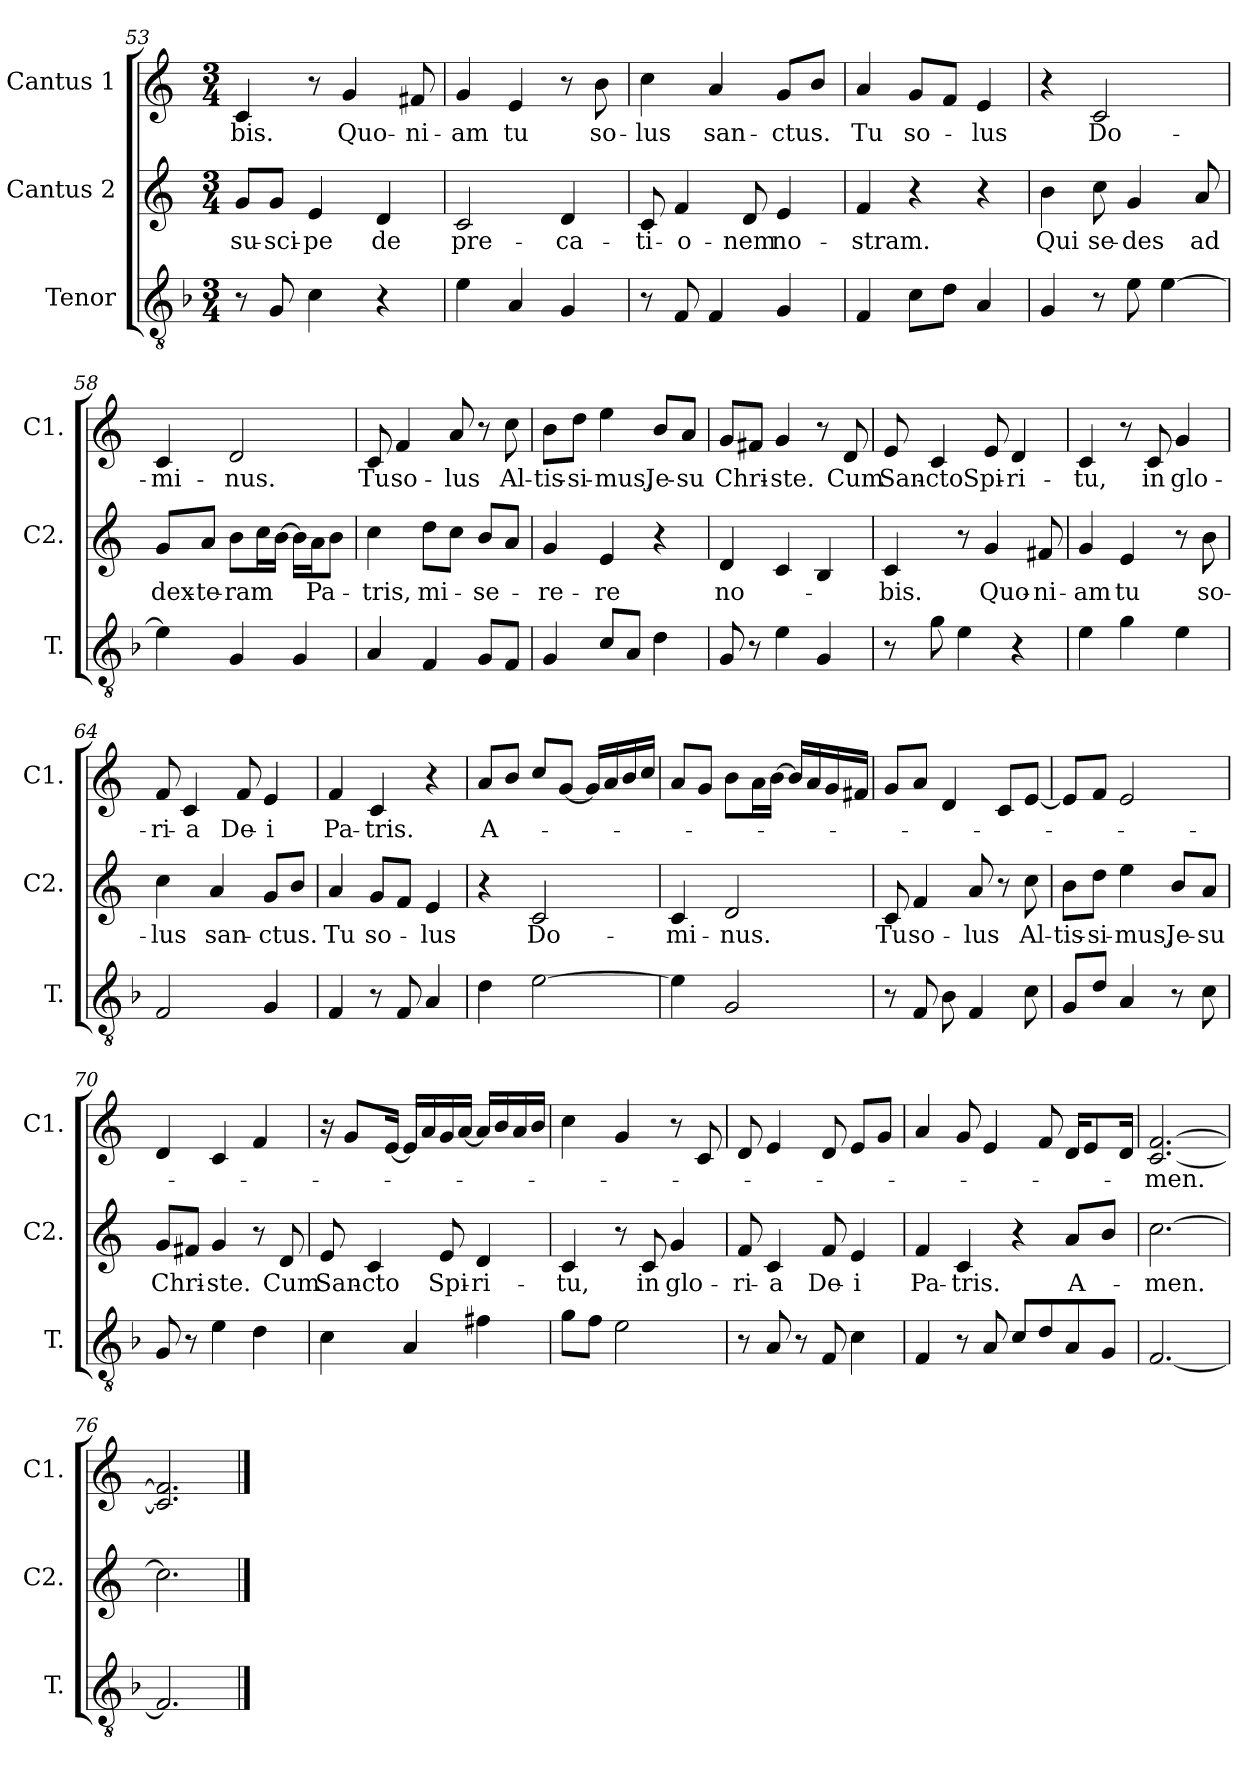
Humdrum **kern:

**kern	**kern	**text	**kern	**text
*part3	*part2	*part2	*part1	*part1
*staff3	*staff2	*staff2	*staff1	*staff1
*I"Tenor	*I"Cantus 2	*	*I"Cantus 1	*
*I'T.	*I'C2.	*	*I'C1.	*
!!LO:LB:g=z
*clefGv2	*clefG2	*	*clefG2	*
*k[b-]	*k[]	*	*k[]	*
*F:	*C:	*	*C:	*
*M3/4	*M3/4	*	*M3/4	*
=53	=53	=53	=53	=53
8r	8g/L	su-	4c/	-bis.
8G/	8g/J	-sci-	.	.
4c\	4e/	-pe	8r	.
.	.	.	4g/	Quo-
4r	4d/	de	.	.
.	.	.	8f#X/	-ni-
=54	=54	=54	=54	=54
4e\	2c/	pre-	4g/	-am
4A/	.	.	4e/	tu
4G/	4d/	-ca-	8r	.
.	.	.	8b\	so-
=55	=55	=55	=55	=55
8r	8c/	-ti-	4cc\	-lus
8F/	4f/	-o-	.	.
4F/	.	.	4a/	san-
.	8d/	-nem	.	.
4G/	4e/	no-	8g/L	-ctus.
.	.	.	8b/J	.
=56	=56	=56	=56	=56
4F/	4f/	-stram.	4a/	Tu
8c\L	4r	.	8g/L	so-
8d\J	.	.	8f/J	.
4A/	4r	.	4e/	-lus
=57	=57	=57	=57	=57
4G/	4b\	Qui	4r	.
8r	8cc\	se-	2c/	Do-
8e\	4g/	-des	.	.
[4e\	.	.	.	.
.	8a/	ad	.	.
!!LO:PB:g=z
=58	=58	=58	=58	=58
4e\]	8g/L	dex-	4c/	-mi-
.	8a/J	-te-	.	.
4G/	8b\L	-ram	2d/	-nus.
.	16cc\L	.	.	.
.	[16b\JJ	.	.	.
4G/	16b\LL]	.	.	.
.	16a\J	Pa-	.	.
.	8b\J	.	.	.
=59	=59	=59	=59	=59
4A/	4cc\	-tris,	8c/	Tu
.	.	.	4f/	so-
4F/	8dd\L	mi-	.	.
.	8cc\J	.	8a/	-lus
8G/L	8b/L	-se-	8r	.
8F/J	8a/J	.	8cc\	Al-
=60	=60	=60	=60	=60
4G/	4g/	-re-	8b\L	-tis-
.	.	.	8dd\J	-si-
8c/L	4e/	-re	4ee\	-mus,
8A/J	.	.	.	.
4d\	4r	.	8b/L	Je-
.	.	.	8a/J	-su
=61	=61	=61	=61	=61
8G/	4d/	no-	8g/L	Chri-
8r	.	.	8f#X/J	.
4e\	4c/	.	4g/	-ste.
4G/	4B/	.	8r	.
.	.	.	8d/	Cum
!!LO:LB:g=z
=62	=62	=62	=62	=62
8r	4c/	-bis.	8e/	San-
8g\	.	.	4c/	-cto
4e\	8r	.	.	.
.	4g/	Quo-	8e/	Spi-
4r	.	.	4d/	-ri-
.	8f#X/	-ni-	.	.
=63	=63	=63	=63	=63
4e\	4g/	-am	4c/	-tu,
4g\	4e/	tu	8r	.
.	.	.	8c/	in
4e\	8r	.	4g/	glo-
.	8b\	so-	.	.
=64	=64	=64	=64	=64
2F/	4cc\	-lus	8f/	-ri-
.	.	.	4c/	-a
.	4a/	san-	.	.
.	.	.	8f/	De-
4G/	8g/L	-ctus.	4e/	-i
.	8b/J	.	.	.
=65	=65	=65	=65	=65
4F/	4a/	Tu	4f/	Pa-
8r	8g/L	so-	4c/	-tris.
8F/	8f/J	.	.	.
4A/	4e/	-lus	4r	.
!!LO:LB:g=z
=66	=66	=66	=66	=66
4d\	4r	.	8a/L	A-
.	.	.	8b/J	.
[2e\	2c/	Do-	8cc/L	.
.	.	.	[8g/J	.
.	.	.	16g/LL]	.
.	.	.	16a/	.
.	.	.	16b/	.
.	.	.	16cc/JJ	.
=67	=67	=67	=67	=67
4e\]	4c/	-mi-	8a/L	.
.	.	.	8g/J	.
2G/	2d/	-nus.	8b\L	.
.	.	.	16a\L	.
.	.	.	[16b\JJ	.
.	.	.	16b/LL]	.
.	.	.	16a/	.
.	.	.	16g/	.
.	.	.	16f#X/JJ	.
=68	=68	=68	=68	=68
8r	8c/	Tu	8g/L	.
8F/	4f/	so-	8a/J	.
8B-\	.	.	4d/	.
4F/	8a/	-lus	.	.
.	8r	.	8c/L	.
8c\	8cc\	Al-	[8e/J	.
=69	=69	=69	=69	=69
8G/L	8b\L	-tis-	8e/L]	.
8d/J	8dd\J	-si-	8f/J	.
4A/	4ee\	-mus,	2e/	.
8r	8b/L	Je-	.	.
8c\	8a/J	-su	.	.
!!LO:PB:g=z
=70	=70	=70	=70	=70
8G/	8g/L	Chri-	4d/	.
8r	8f#X/J	.	.	.
4e\	4g/	-ste.	4c/	.
4d\	8r	.	4f/	.
.	8d/	Cum	.	.
=71	=71	=71	=71	=71
4c\	8e/	San-	16r	.
.	.	.	8g/L	.
.	4c/	-cto	.	.
.	.	.	[16e/Jk	.
4A/	.	.	16e/LL]	.
.	.	.	16a/	.
.	8e/	Spi-	16g/	.
.	.	.	[16a/JJ	.
4f#X\	4d/	-ri-	16a/LL]	.
.	.	.	16b/	.
.	.	.	16a/	.
.	.	.	16b/JJ	.
=72	=72	=72	=72	=72
8g\L	4c/	-tu,	4cc\	.
8f\J	.	.	.	.
2e\	8r	.	4g/	.
.	8c/	in	.	.
.	4g/	glo-	8r	.
.	.	.	8c/	.
=73	=73	=73	=73	=73
8r	8f/	-ri-	8d/	.
8A/	4c/	-a	4e/	.
8r	.	.	.	.
8F/	8f/	De-	8d/	.
4c\	4e/	-i	8e/L	.
.	.	.	8g/J	.
!!LO:LB:g=z
=74	=74	=74	=74	=74
4F/	4f/	Pa-	4a/	.
8r	4c/	-tris.	8g/	.
8A/	.	.	4e/	.
8c/L	4r	.	.	.
8d/	.	.	8f/	.
8A/	8a/L	A-	16d/KL	.
.	.	.	8e/	.
8G/J	8b/J	.	.	.
.	.	.	16d/Jk	.
=75	=75	=75	=75	=75
[2.F/	[2.cc\	-men.	[2.c/ [2.f/	-men.
=76	=76	=76	=76	=76
2.F/]	2.cc\]	.	2.c/] 2.f/]	.
==	==	==	==	==
*-	*-	*-	*-	*-
